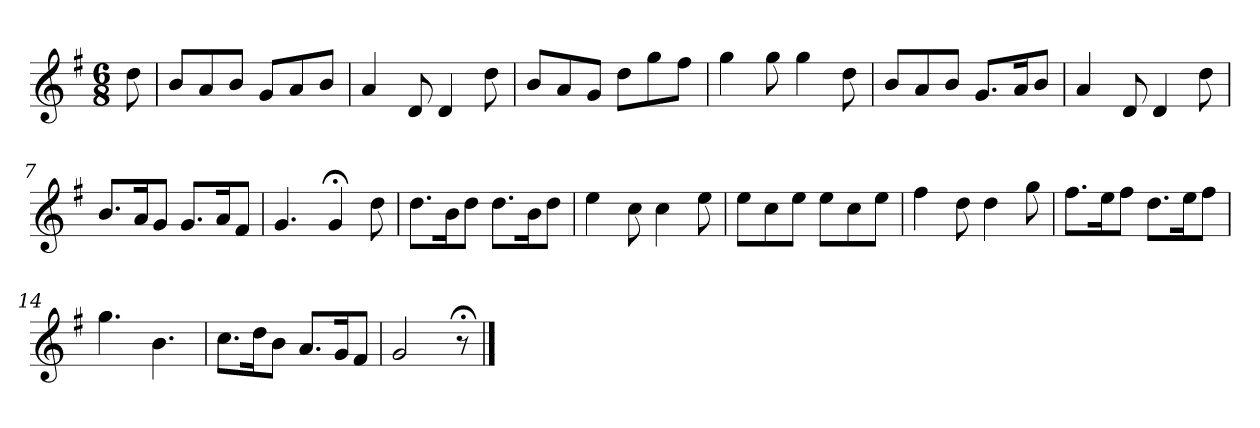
**kern
*part1
*staff1
*k[f#]
*G:
*M6/8
*MM120
=
8dd
=1
8bL
8a
8bJ
8gL
8a
8bJ
=2
4a
8d
4d
8dd
=3
8bL
8a
8gJ
8ddL
8gg
8ff#J
=4
4gg
8gg
4gg
8dd
=5
8bL
8a
8bJ
8.gL
16aK
8bJ
=6
4a
8d
4d
8dd
=7
8.bL
16aK
8gJ
8.gL
16aK
8f#J
=8
4.g
4g;<
8dd
=9
8.ddL
16bK
8ddJ
8.ddL
16bK
8ddJ
=10
4ee
8cc
4cc
8ee
=11
8eeL
8cc
8eeJ
8eeL
8cc
8eeJ
=12
4ff#
8dd
4dd
8gg
=13
8.ff#L
16eeK
8ff#J
8.ddL
16eeK
8ff#J
=14
4.gg
4.b
=15
8.ccL
16ddK
8bJ
8.aL
16gK
8f#J
=16
2g
8r;<
==
*-
